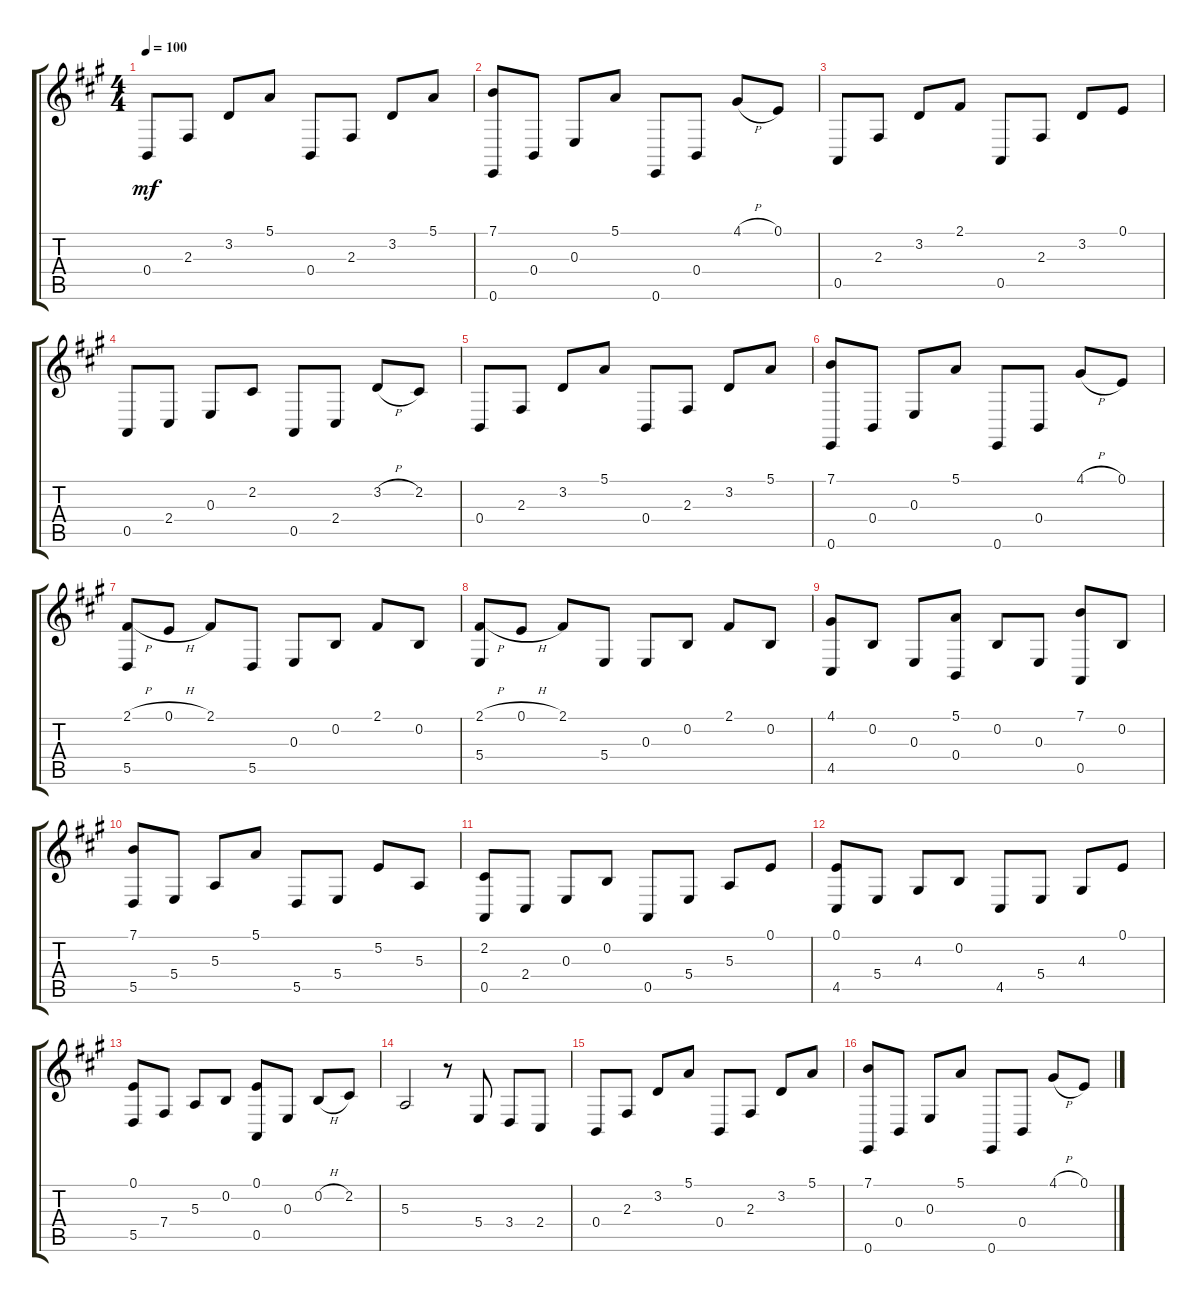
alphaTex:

\track "" {instrument acousticgrandpiano}
\staff {score tabs}
\tuning (E4 B3 E3 B2 A2 E2) {hide}
\ts (4 4)
\tempo 100
\clef g2
\ks f#minor
0.4.8{dy mf instrument acousticgrandpiano} 2.3.8 3.2.8 5.1.8 0.4.8 2.3.8 3.2.8 5.1.8 |
(7.1 0.6).8 0.4.8 0.3.8 5.1.8 0.6.8 0.4.8 4.1{h}.8 0.1.8 |
0.5.8 2.3.8 3.2.8 2.1.8 0.5.8 2.3.8 3.2.8 0.1.8 |
0.5.8 2.4.8 0.3.8 2.2.8 0.5.8 2.4.8 3.2{h}.8 2.2.8 |
0.4.8 2.3.8 3.2.8 5.1.8 0.4.8 2.3.8 3.2.8 5.1.8 |
(7.1 0.6).8 0.4.8 0.3.8 5.1.8 0.6.8 0.4.8 4.1{h}.8 0.1.8 |
(2.1{h} 5.5).8 0.1{h}.8 2.1.8 5.5.8 0.3.8 0.2.8 2.1.8 0.2.8 |
(2.1{h} 5.4).8 0.1{h}.8 2.1.8 5.4.8 0.3.8 0.2.8 2.1.8 0.2.8 |
(4.1 4.5).8 0.2.8 0.3.8 (5.1 0.4).8 0.2.8 0.3.8 (7.1 0.5).8 0.2.8 |
(7.1 5.5).8 5.4.8 5.3.8 5.1.8 5.5.8 5.4.8 5.2.8 5.3.8 |
(2.2 0.5).8 2.4.8 0.3.8 0.2.8 0.5.8 5.4.8 5.3.8 0.1.8 |
(0.1 4.5).8 5.4.8 4.3.8 0.2.8 4.5.8 5.4.8 4.3.8 0.1.8 |
(0.1 5.5).8 7.4.8 5.3.8 0.2.8 (0.1 0.5).8 0.3.8 0.2{h}.8 2.2.8 |
5.3.2 r.8 5.4.8 3.4.8 2.4.8 |
0.4.8 2.3.8 3.2.8 5.1.8 0.4.8 2.3.8 3.2.8 5.1.8 |
(7.1 0.6).8 0.4.8 0.3.8 5.1.8 0.6.8 0.4.8 4.1{h}.8 0.1.8
